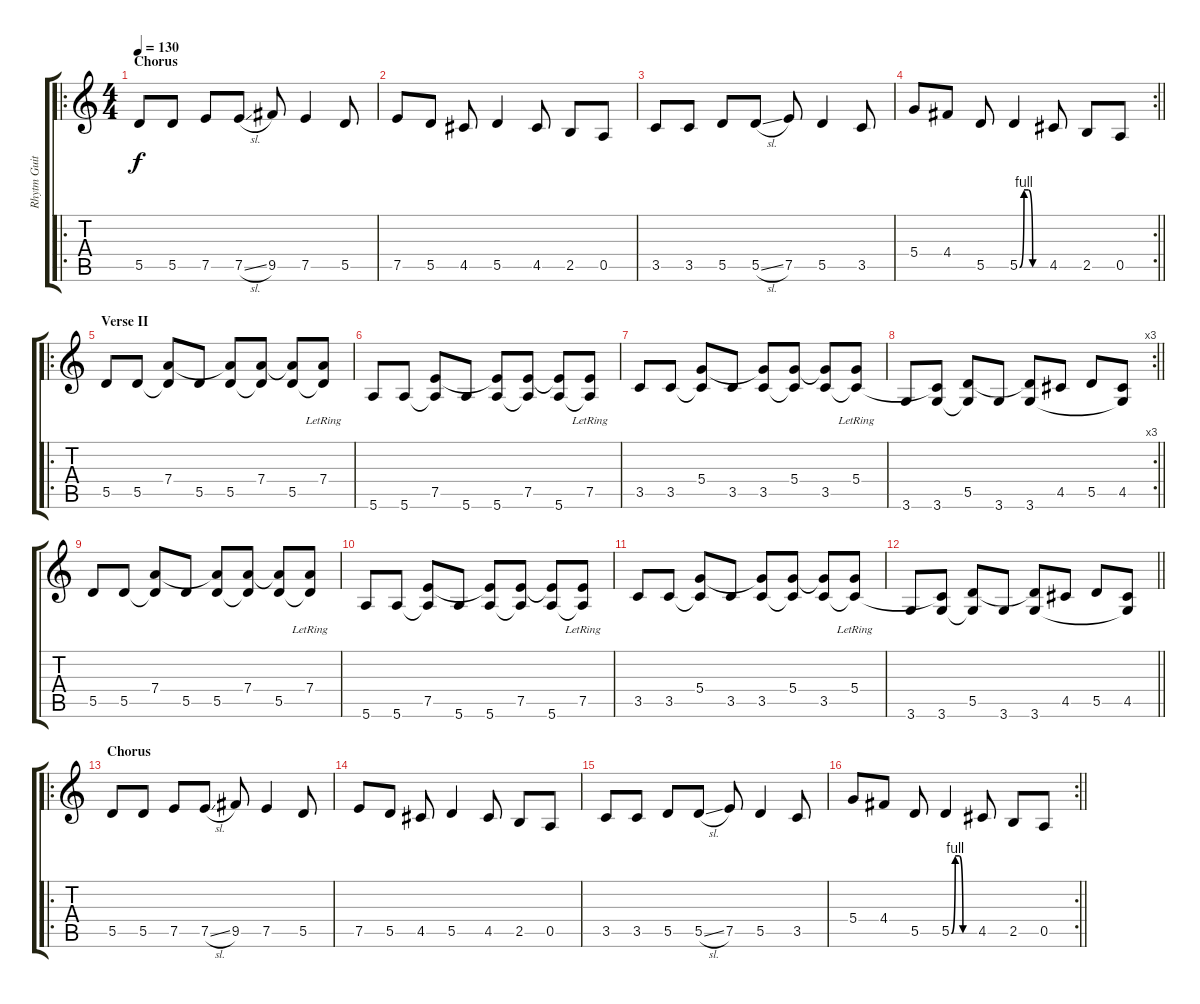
\track ("Rhytm Guitar" "Rhytm Guit") {instrument distortionguitar}
\staff {score tabs}
\tuning (E4 B3 G3 D3 A2 E2) {hide}
\ro
\ts (4 4)
\section ("" "Chorus")
\tempo 130
\clef g2
\ks c
5.5.8{dy f volume 16 instrument distortionguitar} 5.5.8 7.5.8 7.5{sl}.8 9.5.8 7.5.4 5.5.8 |
7.5.8 5.5.8 4.5.8 5.5.4 4.5.8 2.5.8 0.5.8 |
3.5.8 3.5.8 5.5.8 5.5{sl}.8 7.5.8 5.5.4 3.5.8 |
\rc 2
\barLineRight lightlight
5.4.8 4.4.8 5.5.8 5.5{be (custom 0 0 10 4 20 4 30 0 60 0)}.4 4.5.8 2.5.8 0.5.8 |
\ro
\section ("" "Verse II")
5.5.8{volume 13 instrument acousticguitarsteel} 5.5.8 (7.4 5.5{t}).8 5.5.8 (7.4{t} 5.5).8 (7.4 5.5{t}).8 (7.4{t} 5.5).8 (7.4{lr} 5.5{t}).8 |
5.6.8 5.6.8 (7.5 5.6{t}).8 5.6.8 (7.5{t} 5.6).8 (7.5 5.6{t}).8 (7.5{t} 5.6).8 (7.5{lr} 5.6{t}).8 |
3.5.8 3.5.8 (5.4 3.5{t}).8 3.5.8 (5.4{t} 3.5).8 (5.4 3.5{t}).8 (5.4{t} 3.5).8 (5.4{lr} 3.5{t}).8 |
\rc 3
\barLineRight lightlight
3.6.8 (3.5{t} 3.6).8 (5.5 3.6{t}).8 3.6.8 (5.5{t} 3.6).8 4.5.8 5.5.8 (4.5 3.6{t}).8 |
5.5.8 5.5.8 (7.4 5.5{t}).8 5.5.8 (7.4{t} 5.5).8 (7.4 5.5{t}).8 (7.4{t} 5.5).8 (7.4{lr} 5.5{t}).8 |
5.6.8 5.6.8 (7.5 5.6{t}).8 5.6.8 (7.5{t} 5.6).8 (7.5 5.6{t}).8 (7.5{t} 5.6).8 (7.5{lr} 5.6{t}).8 |
3.5.8 3.5.8 (5.4 3.5{t}).8 3.5.8 (5.4{t} 3.5).8 (5.4 3.5{t}).8 (5.4{t} 3.5).8 (5.4{lr} 3.5{t}).8 |
\barLineRight lightlight
3.6.8 (3.5{t} 3.6).8 (5.5 3.6{t}).8 3.6.8 (5.5{t} 3.6).8 4.5.8 5.5.8 (4.5 3.6{t}).8 |
\ro
\section ("" "Chorus")
5.5.8{volume 16 instrument distortionguitar} 5.5.8 7.5.8 7.5{sl}.8 9.5.8 7.5.4 5.5.8 |
7.5.8 5.5.8 4.5.8 5.5.4 4.5.8 2.5.8 0.5.8 |
3.5.8 3.5.8 5.5.8 5.5{sl}.8 7.5.8 5.5.4 3.5.8 |
\rc 2
\barLineRight lightlight
5.4.8 4.4.8 5.5.8 5.5{be (custom 0 0 10 4 20 4 30 0 60 0)}.4 4.5.8 2.5.8 0.5.8
